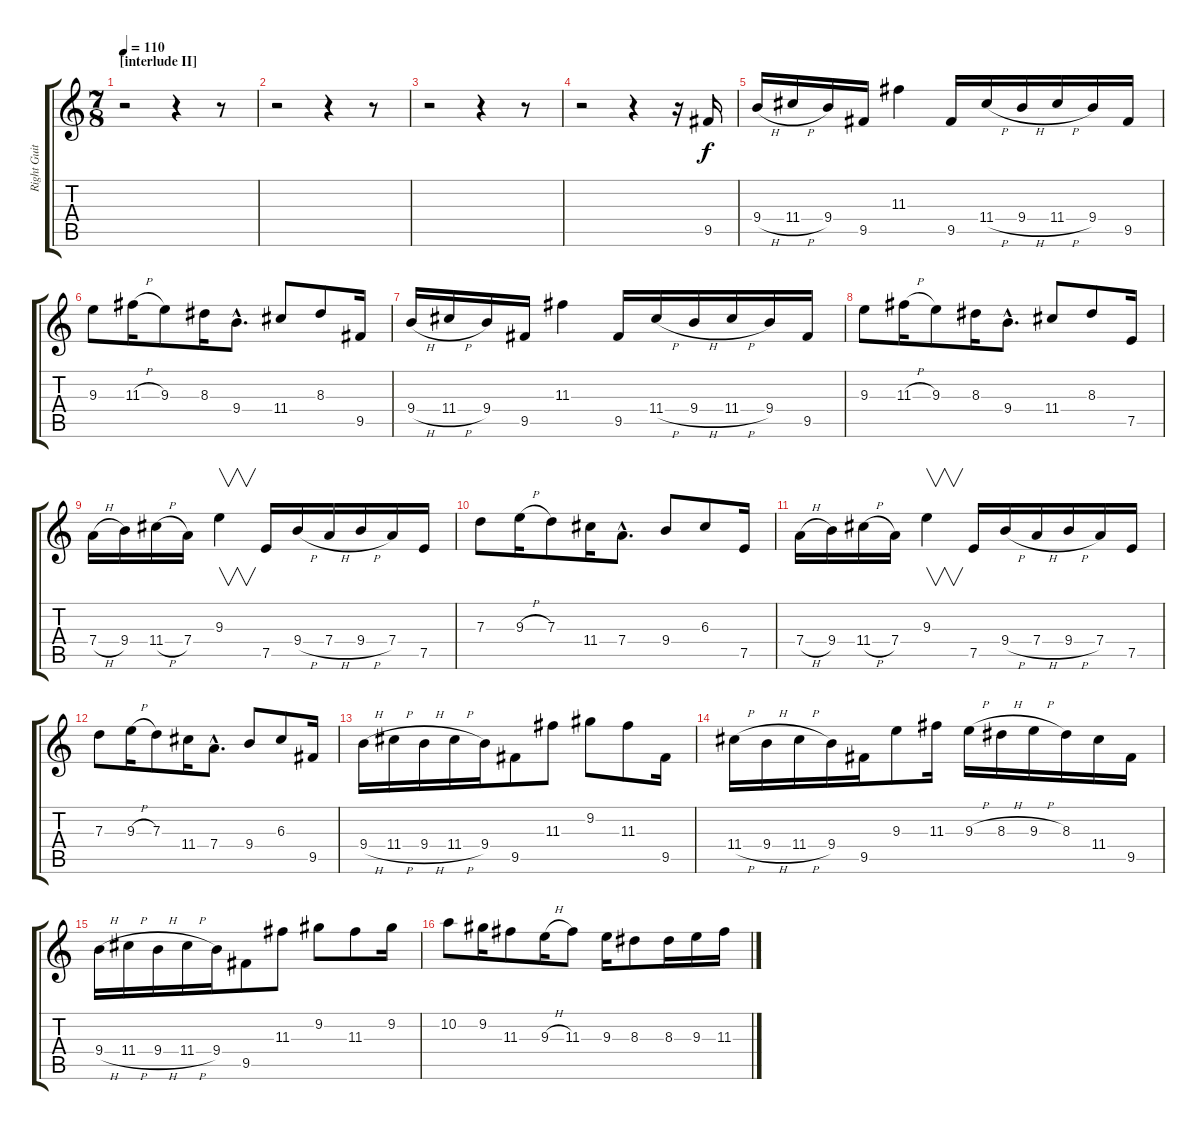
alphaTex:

\track ("Right Guitar" "Right Guit") {instrument distortionguitar}
\staff {score tabs}
\tuning (E4 B3 G3 D3 A2 E2) {hide}
\ts (7 8)
\section ("" "[interlude II]")
\tempo 110
\clef g2
\ks c
r.2{dy f} r.4 r.8 |
r.2 r.4 r.8 |
r.2 r.4 r.8 |
r.2 r.4 r.16 9.5.16 |
9.4{h}.16 11.4{h}.16 9.4.16 9.5.16 11.3.4 9.5.16 11.4{h}.16 9.4{h}.16 11.4{h}.16 9.4.16 9.5.16 |
9.3.8 11.3{h}.16 9.3.8 8.3.16 9.4{hac}.8{d} 11.4.8 8.3.8 9.5.16 |
9.4{h}.16 11.4{h}.16 9.4.16 9.5.16 11.3.4 9.5.16 11.4{h}.16 9.4{h}.16 11.4{h}.16 9.4.16 9.5.16 |
9.3.8 11.3{h}.16 9.3.8 8.3.16 9.4{hac}.8{d} 11.4.8 8.3.8 7.5.16 |
7.4{h}.16 9.4.16 11.4{h}.16 7.4.16 9.3.4{v} 7.5.16 9.4{h}.16 7.4{h}.16 9.4{h}.16 7.4.16 7.5.16 |
7.3.8 9.3{h}.16 7.3.8 11.4.16 7.4{hac}.8{d} 9.4.8 6.3.8 7.5.16 |
7.4{h}.16 9.4.16 11.4{h}.16 7.4.16 9.3.4{v} 7.5.16 9.4{h}.16 7.4{h}.16 9.4{h}.16 7.4.16 7.5.16 |
7.3.8 9.3{h}.16 7.3.8 11.4.16 7.4{hac}.8{d} 9.4.8 6.3.8 9.5.16 |
9.4{h}.16 11.4{h}.16 9.4{h}.16 11.4{h}.16 9.4.16 9.5.8 11.3.8 9.2.8 11.3.8 9.5.16 |
11.4{h}.16 9.4{h}.16 11.4{h}.16 9.4.16 9.5.16 9.3.8 11.3.16 9.3{h}.16 8.3{h}.16 9.3{h}.16 8.3.16 11.4.16 9.5.16 |
9.4{h}.16 11.4{h}.16 9.4{h}.16 11.4{h}.16 9.4.16 9.5.8 11.3.8 9.2.8 11.3.8 9.2.16 |
10.2.8 9.2.16 11.3.8 9.3{h}.16 11.3.8 9.3.16 8.3.8 8.3.16 9.3.16 11.3.16
